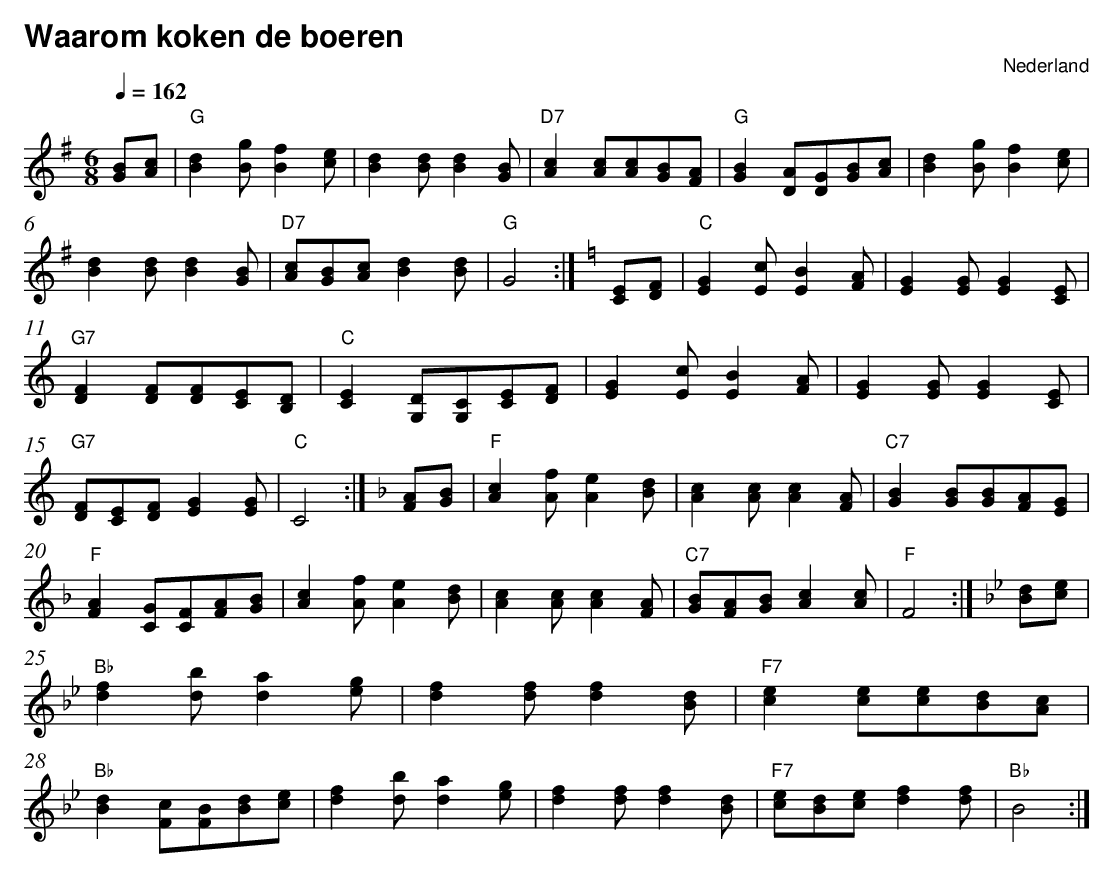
X:1
T:Waarom koken de boeren
O:Nederland
M:6/8
L:1/8
Q:1/4=162
K:G
V:1
[K:G] [BG][cA]|"G" [d2B2][gB][f2B2][ec]|[d2B2][dB][d2B2][BG]|"D7" [c2A2][cA][cA][BG][AF]|
"G" [B2G2][AD][GD][BG][cA]|[d2B2][gB][f2B2][ec]|[d2B2][dB][d2B2][BG]|"D7" [cA][BG][cA][d2B2][dB]| "G" G4  :|
[K:C] [EC][FD]|"C" [G2E2][cE][B2E2][AF]|[G2E2][GE][G2E2][EC]|"G7" [F2D2][FD][FD][EC][DB,]|
"C" [E2C2][DG,][CG,][EC][FD]|[G2E2][cE][B2E2][AF]|[G2E2][GE][G2E2][EC]|"G7" [FD][EC][FD][G2E2][GE]| "C" C4  :|
[K:F] [FA][BG]|"F" [c2A2][fA][e2A2][dB]|[c2A2][cA][c2A2][AF]|"C7" [B2G2][BG][BG][AF][GE]|
"F" [A2F2][GC][FC][AF][BG]|[c2A2][fA][e2A2][dB]|[c2A2][cA][c2A2][AF]|"C7" [BG][AF][BG][c2A2][cA]| "F" F4  :|
[K:Bb] [dB][ec]|"Bb" [f2d2][bd][a2d2][ge]|[f2d2][fd][f2d2][dB]|"F7" [e2c2][ec][ec][dB][cA]|
"Bb" [d2B2][cF][BF][dB][ec]|[f2d2][bd][a2d2][ge]|[f2d2][fd][f2d2][dB]|"F7" [ec][dB][ec][f2d2][fd]|"Bb" B4 :|]
